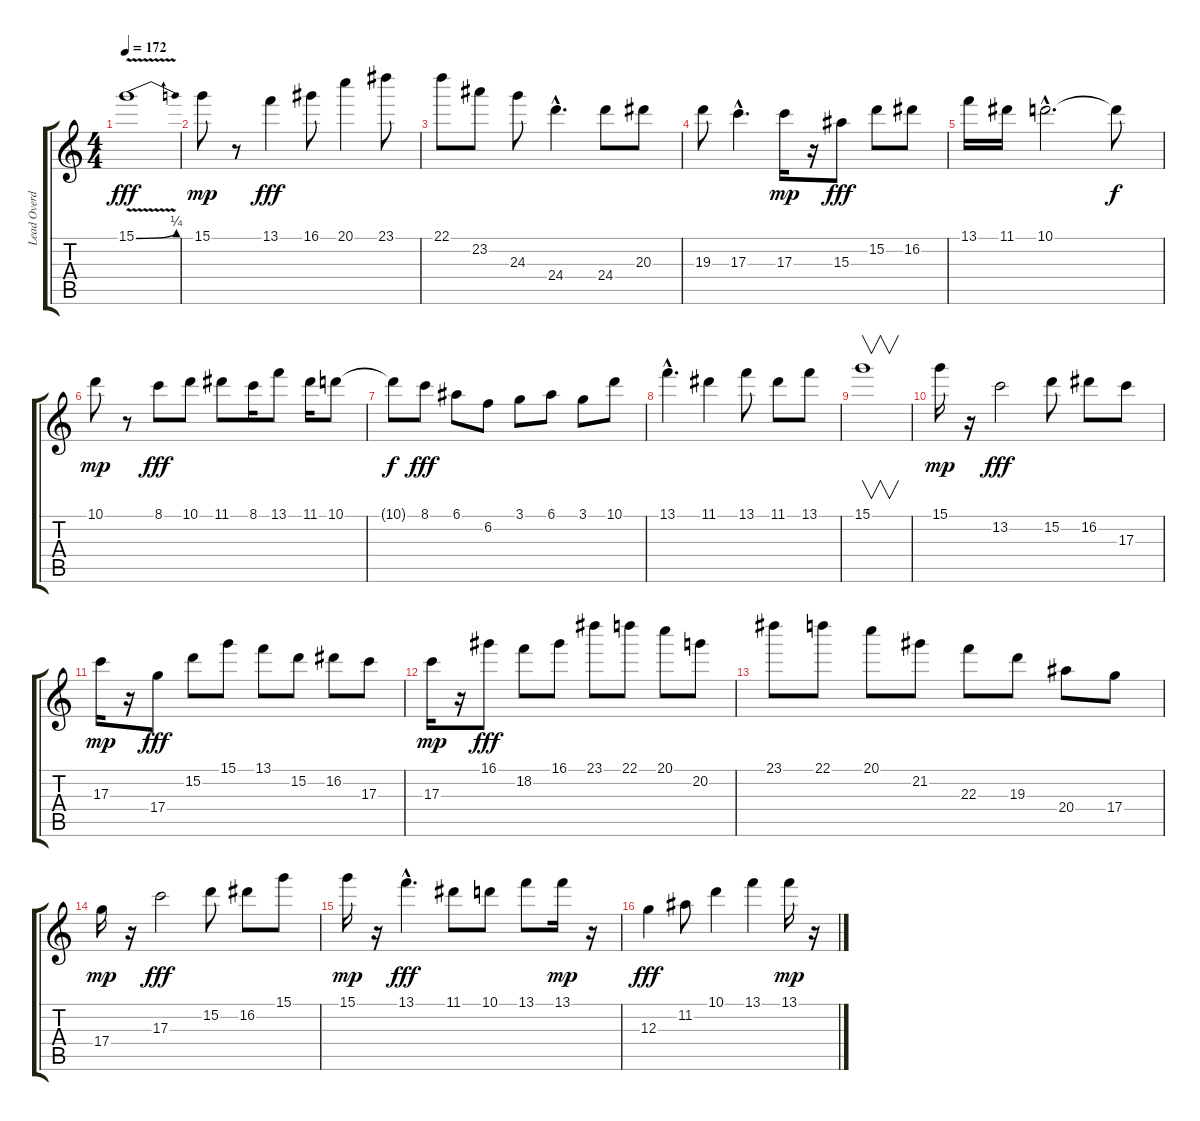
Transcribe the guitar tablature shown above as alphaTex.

\track ("Lead Overdriven Guitar" "Lead Overd") {instrument overdrivenguitar}
\staff {score tabs}
\tuning (E4 B3 G3 D3 A2 E2) {hide}
\ts (4 4)
\tempo 172
\clef g2
\ks c
15.1{be (bend 0 0 60 1) v}.1{dy fff} |
15.1.8{dy mp volume 13} r.8 13.1.4{dy fff} 16.1.8 20.1.4 23.1.8 |
22.1.8 23.2.8 24.3.8 24.4{hac}.4{d} 24.4.8 20.3.8 |
19.3.8 17.3{hac}.4{d} 17.3.16{dy mp} r.16 15.3.8{dy fff} 15.2.8 16.2.8 |
13.1.16 11.1.16 10.1{hac}.2{d} 10.1{t}.8{dy f} |
10.1.8{dy mp} r.8 8.1.8{dy fff} 10.1.8 11.1.8 8.1.16 13.1.8 11.1.16 10.1.8 |
10.1{t}.8{dy f} 8.1.8{dy fff} 6.1.8 6.2.8 3.1.8 6.1.8 3.1.8 10.1.8 |
13.1{hac}.4{d} 11.1.4 13.1.8 11.1.8 13.1.8 |
15.1.1{v} |
15.1.16{dy mp volume 13} r.16 13.2.2{dy fff} 15.2.8 16.2.8 17.3.8 |
17.3.16{dy mp} r.16 17.4.8{dy fff} 15.2.8 15.1.8 13.1.8 15.2.8 16.2.8 17.3.8 |
17.3.16{dy mp} r.16 16.1.8{dy fff} 18.2.8 16.1.8 23.1.8 22.1.8 20.1.8 20.2.8 |
23.1.8 22.1.8 20.1.8 21.2.8 22.3.8 19.3.8 20.4.8 17.4.8 |
17.4.16{dy mp} r.16 17.3.2{dy fff} 15.2.8 16.2.8 15.1.8 |
15.1.16{dy mp} r.16 13.1{hac}.4{d dy fff} 11.1.8 10.1.8 13.1.8 13.1.16{dy mp} r.16 |
12.3.4{dy fff} 11.2.8 10.1.4 13.1.4 13.1.16{dy mp} r.16
